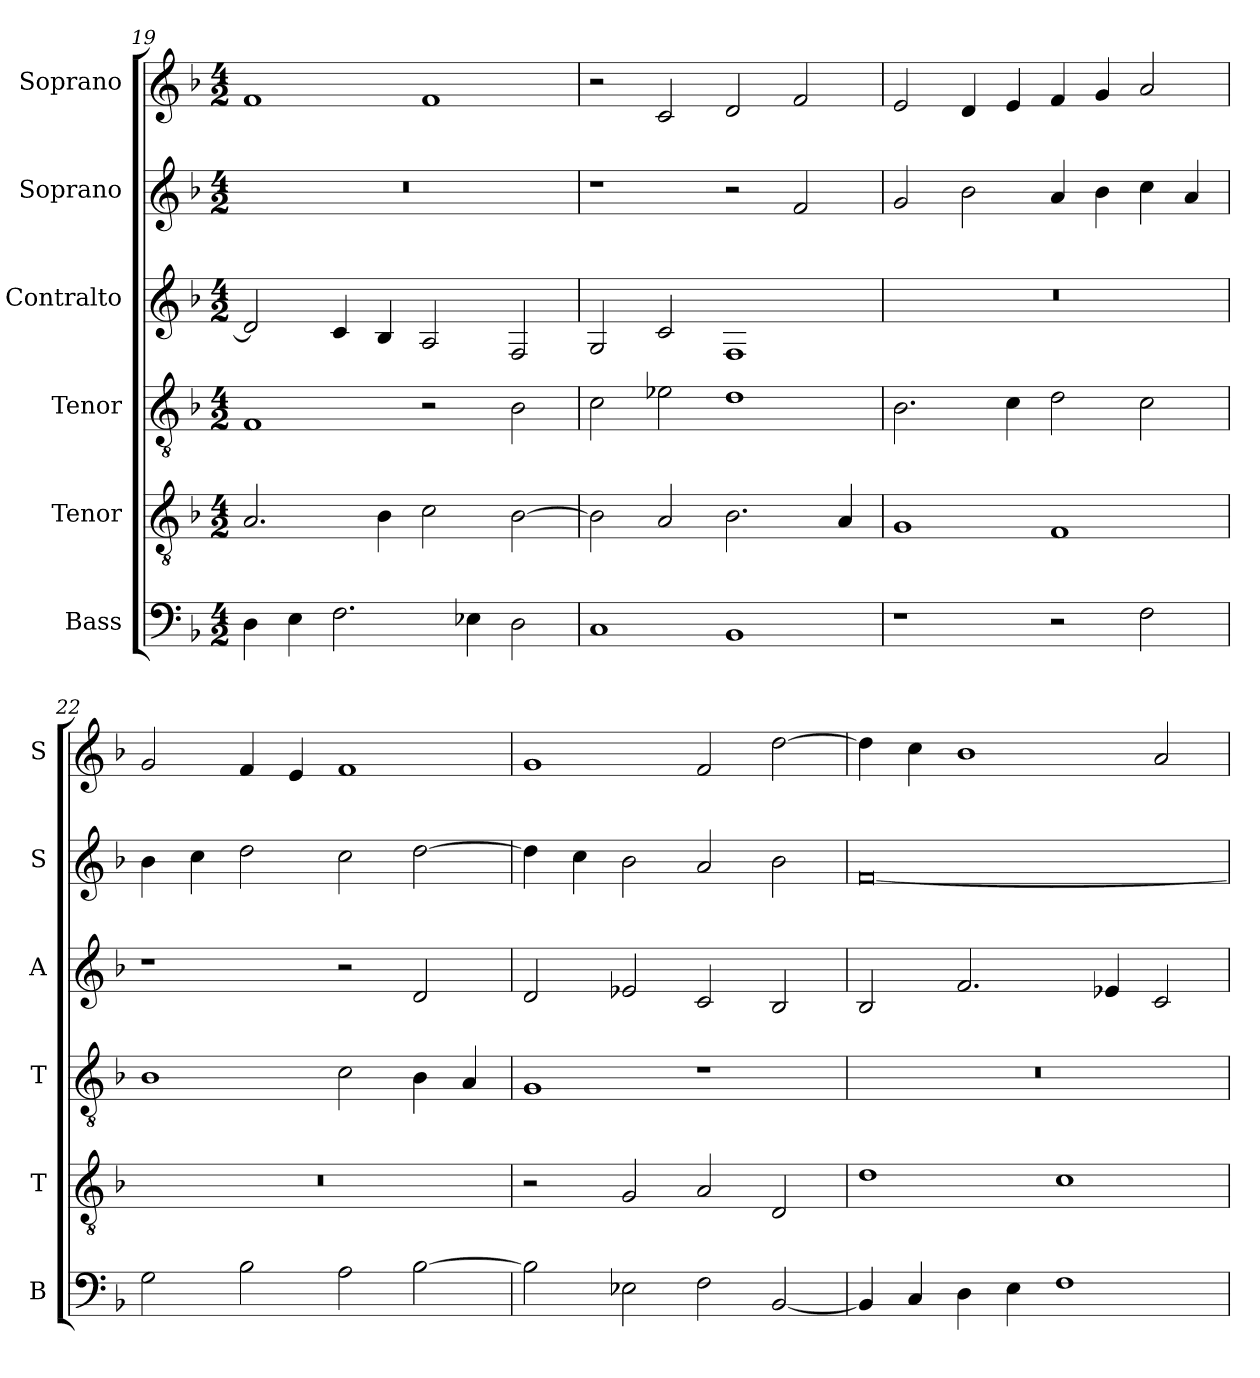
**kern	**kern	**kern	**kern	**kern	**kern
*part6	*part5	*part4	*part3	*part2	*part1
*staff6	*staff5	*staff4	*staff3	*staff2	*staff1
*I"Bass	*I"Tenor	*I"Tenor	*I"Contralto	*I"Soprano	*I"Soprano
*I'B	*I'T	*I'T	*I'A	*I'S	*I'S
*clefF4	*clefGv2	*clefGv2	*clefG2	*clefG2	*clefG2
*k[b-]	*k[b-]	*k[b-]	*k[b-]	*k[b-]	*k[b-]
*G:dor	*G:dor	*G:dor	*G:dor	*G:dor	*G:dor
*M4/2	*M4/2	*M4/2	*M4/2	*M4/2	*M4/2
=19	=19	=19	=19	=19	=19
4D	2.A	1F	2d]	0r	1f
4E	.	.	.	.	.
2.F	.	.	4c	.	.
.	4B-	.	4B-	.	.
.	2c	2r	2A	.	1f
4E-X	.	.	.	.	.
2D	[2B-	2B-	2F	.	.
=20	=20	=20	=20	=20	=20
1C	2B-]	2c	2G	1r	2r
.	2A	2e-X	2c	.	2c
1BB-	2.B-	1d	1F	2r	2d
.	.	.	.	2f	2f
.	4A	.	.	.	.
=21	=21	=21	=21	=21	=21
1r	1G	2.B-	0r	2g	2e
.	.	.	.	2b-	4d
.	.	4c	.	.	4e
2r	1F	2d	.	4a	4f
.	.	.	.	4b-	4g
2F	.	2c	.	4cc	2a
.	.	.	.	4a	.
=22	=22	=22	=22	=22	=22
2G	0r	1B-	1r	4b-	2g
.	.	.	.	4cc	.
2B-	.	.	.	2dd	4f
.	.	.	.	.	4e
2A	.	2c	2r	2cc	1f
[2B-	.	4B-	2d	[2dd	.
.	.	4A	.	.	.
=23	=23	=23	=23	=23	=23
2B-]	2r	1G	2d	4dd]	1g
.	.	.	.	4cc	.
2E-X	2G	.	2e-X	2b-	.
2F	2A	1r	2c	2a	2f
[2BB-	2D	.	2B-	2b-	[2dd
=24	=24	=24	=24	=24	=24
4BB-]	1d	0r	2B-	[0f	4dd]
4C	.	.	.	.	4cc
4D	.	.	2.f	.	1b-
4E	.	.	.	.	.
1F	1c	.	.	.	.
.	.	.	4e-X	.	.
.	.	.	2c	.	2a
=	=	=	=	=	=
*-	*-	*-	*-	*-	*-
